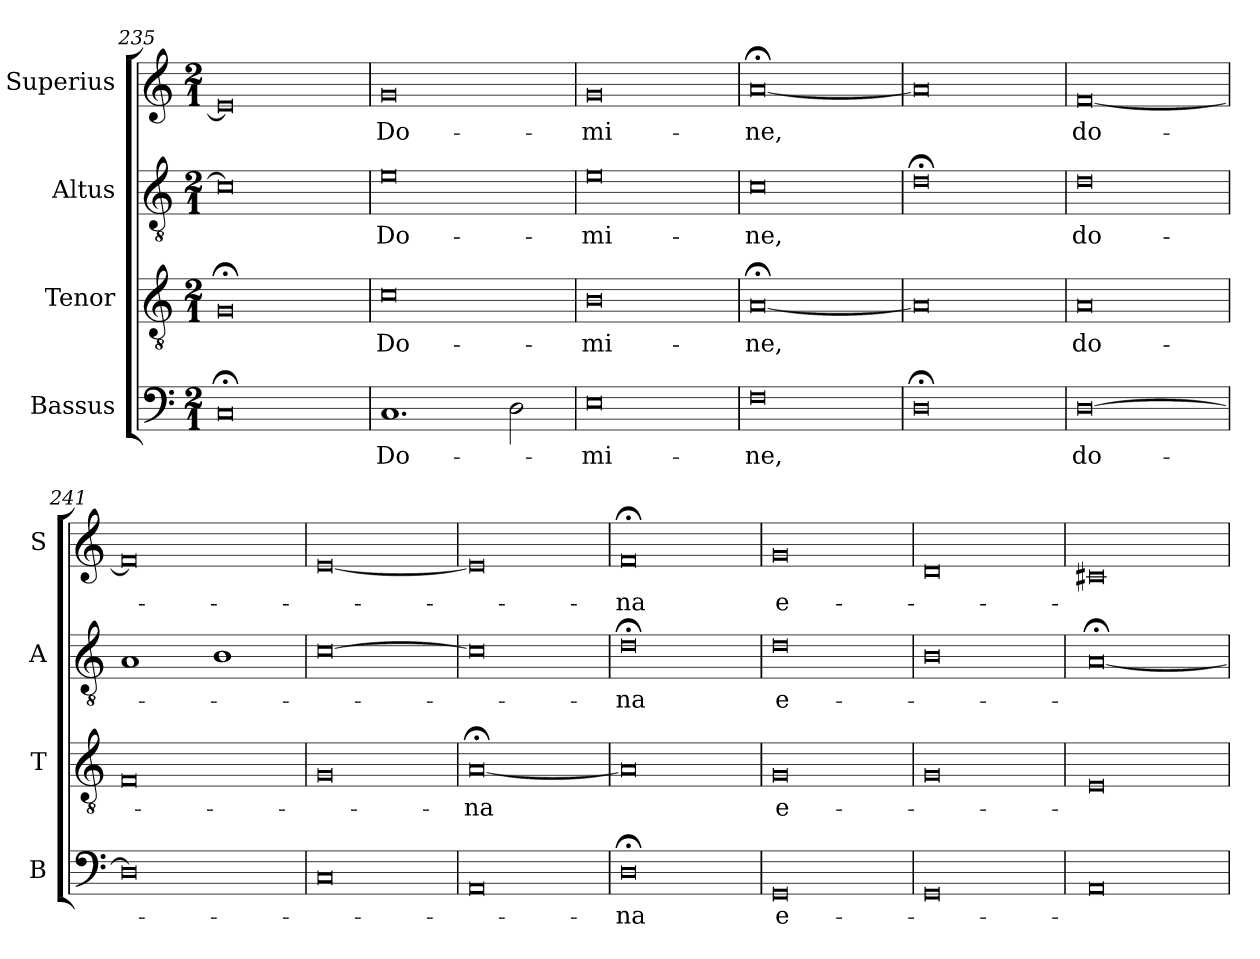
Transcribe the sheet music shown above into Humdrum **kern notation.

**kern	**text	**kern	**text	**kern	**text	**kern	**text
*part4	*part4	*part3	*part3	*part2	*part2	*part1	*part1
*staff4	*staff4	*staff3	*staff3	*staff2	*staff2	*staff1	*staff1
*I"Bassus	*	*I"Tenor	*	*I"Altus	*	*I"Superius	*
*I'B	*	*I'T	*	*I'A	*	*I'S	*
*clefF4	*	*clefGv2	*	*clefGv2	*	*clefG2	*
*k[]	*	*k[]	*	*k[]	*	*k[]	*
*M2/1	*	*M2/1	*	*M2/1	*	*M2/1	*
=235	=235	=235	=235	=235	=235	=235	=235
0C;<	.	0G;<	.	0c]	.	0e]	.
=236	=236	=236	=236	=236	=236	=236	=236
1.C	Do-	0c	Do-	0e	Do-	0g	Do-
2D	.	.	.	.	.	.	.
=237	=237	=237	=237	=237	=237	=237	=237
0E	-mi-	0B	-mi-	0e	-mi-	0g	-mi-
=238	=238	=238	=238	=238	=238	=238	=238
0F	-ne,	[0A;<	-ne,	0c	-ne,	[0a;<	-ne,
=239	=239	=239	=239	=239	=239	=239	=239
0D;<	.	0A]	.	0d;<	.	0a]	.
=240	=240	=240	=240	=240	=240	=240	=240
[0D	do-	0A	do-	0d	do-	[0f	do-
=241	=241	=241	=241	=241	=241	=241	=241
0D]	.	0F	.	1A	.	0f]	.
.	.	.	.	1B	.	.	.
=242	=242	=242	=242	=242	=242	=242	=242
0C	.	0G	.	[0c	.	[0e	.
=243	=243	=243	=243	=243	=243	=243	=243
0AA	.	[0A;<	-na	0c]	.	0e]	.
=244	=244	=244	=244	=244	=244	=244	=244
0D;<	-na	0A]	.	0d;<	-na	0f;<	-na
=245	=245	=245	=245	=245	=245	=245	=245
0GG	e-	0G	e-	0d	e-	0g	e-
=246	=246	=246	=246	=246	=246	=246	=246
0GG	.	0G	.	0B	.	0d	.
=247	=247	=247	=247	=247	=247	=247	=247
0AA	.	0E	.	[0A;<	.	0c#X	.
=	=	=	=	=	=	=	=
*-	*-	*-	*-	*-	*-	*-	*-
